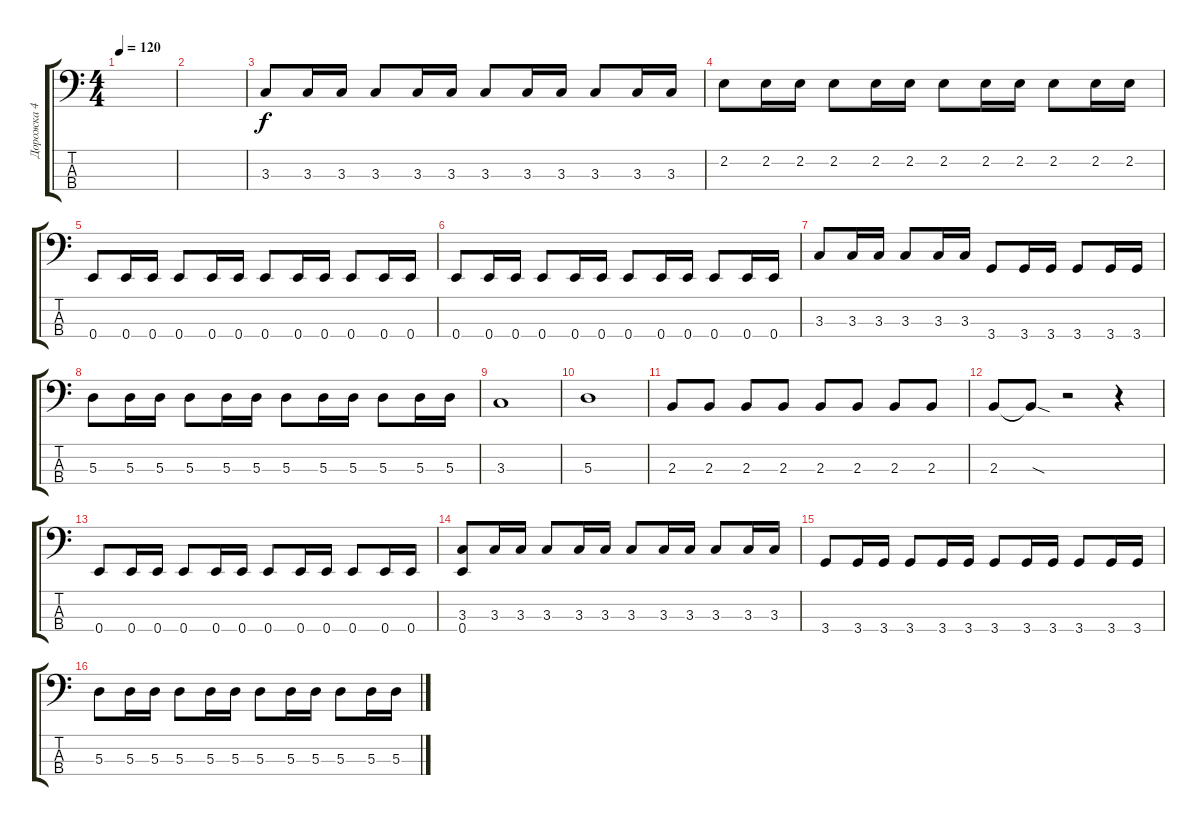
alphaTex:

\track ("Дорожка 4" "Дорожка 4") {instrument electricbassfinger}
\staff {score tabs}
\tuning (G2 D2 A1 E1) {hide}
\ts (4 4)
\tempo 120
\clef f4
\ks c
|
|
3.3.8 3.3.16 3.3.16 3.3.8 3.3.16 3.3.16 3.3.8 3.3.16 3.3.16 3.3.8 3.3.16 3.3.16 |
2.2.8 2.2.16 2.2.16 2.2.8 2.2.16 2.2.16 2.2.8 2.2.16 2.2.16 2.2.8 2.2.16 2.2.16 |
0.4.8 0.4.16 0.4.16 0.4.8 0.4.16 0.4.16 0.4.8 0.4.16 0.4.16 0.4.8 0.4.16 0.4.16 |
0.4.8 0.4.16 0.4.16 0.4.8 0.4.16 0.4.16 0.4.8 0.4.16 0.4.16 0.4.8 0.4.16 0.4.16 |
3.3.8 3.3.16 3.3.16 3.3.8 3.3.16 3.3.16 3.4.8 3.4.16 3.4.16 3.4.8 3.4.16 3.4.16 |
5.3.8 5.3.16 5.3.16 5.3.8 5.3.16 5.3.16 5.3.8 5.3.16 5.3.16 5.3.8 5.3.16 5.3.16 |
3.3.1 |
5.3.1 |
2.3.8 2.3.8 2.3.8 2.3.8 2.3.8 2.3.8 2.3.8 2.3.8 |
2.3.8 2.3{sod t}.8 r.2 r.4 |
0.4.8 0.4.16 0.4.16 0.4.8 0.4.16 0.4.16 0.4.8 0.4.16 0.4.16 0.4.8 0.4.16 0.4.16 |
(3.3 0.4).8 3.3.16 3.3.16 3.3.8 3.3.16 3.3.16 3.3.8 3.3.16 3.3.16 3.3.8 3.3.16 3.3.16 |
3.4.8 3.4.16 3.4.16 3.4.8 3.4.16 3.4.16 3.4.8 3.4.16 3.4.16 3.4.8 3.4.16 3.4.16 |
5.3.8 5.3.16 5.3.16 5.3.8 5.3.16 5.3.16 5.3.8 5.3.16 5.3.16 5.3.8 5.3.16 5.3.16
